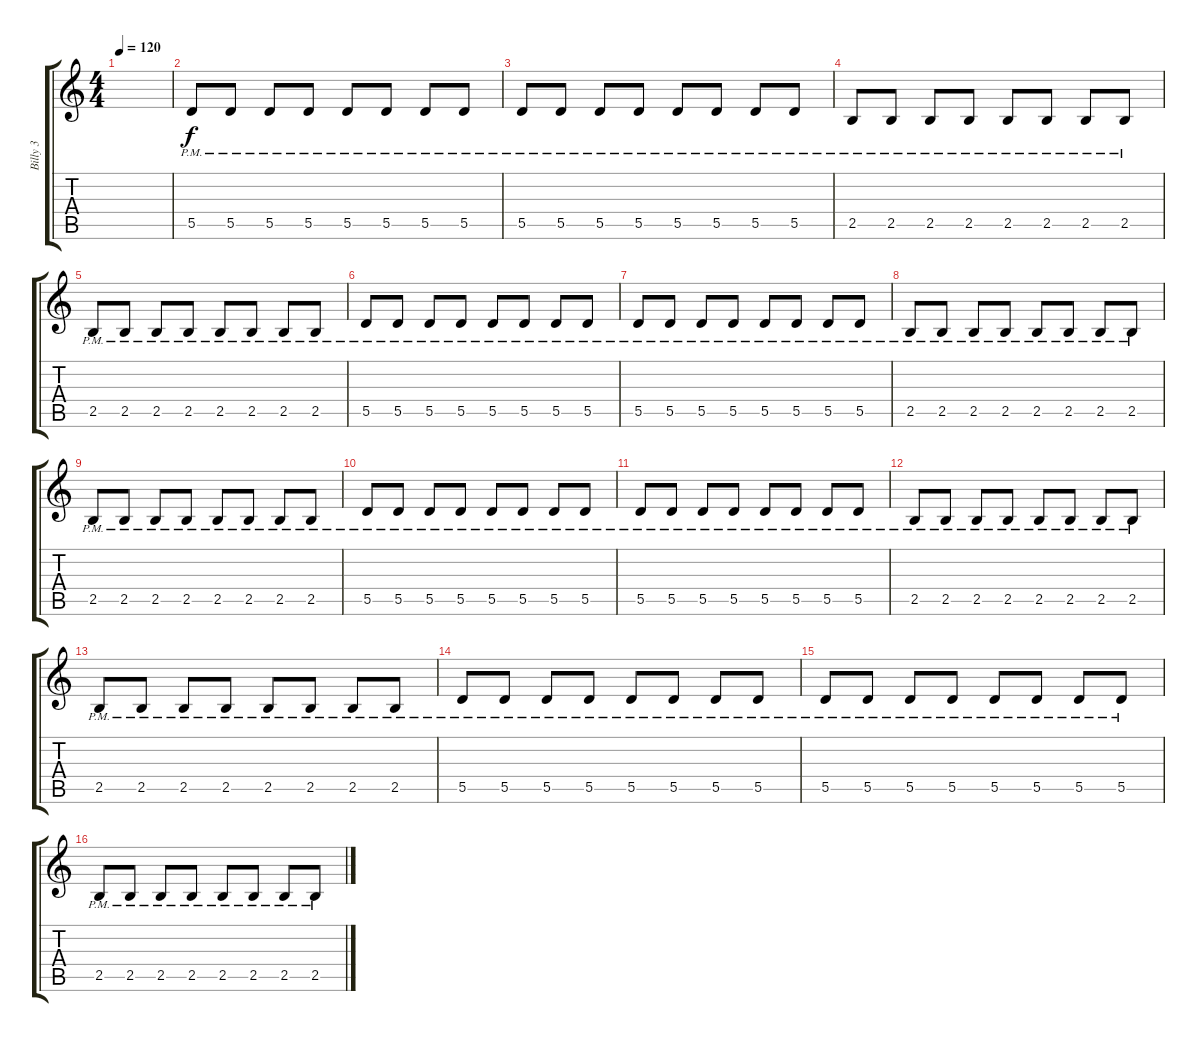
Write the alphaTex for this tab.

\track ("Billy 3" "Billy 3") {instrument acousticguitarsteel}
\staff {score tabs}
\tuning (E4 B3 G3 D3 A2 E2) {hide}
\ts (4 4)
\tempo 120
\clef g2
\ks c
|
5.5{pm}.8 5.5{pm}.8 5.5{pm}.8 5.5{pm}.8 5.5{pm}.8 5.5{pm}.8 5.5{pm}.8 5.5{pm}.8 |
5.5{pm}.8 5.5{pm}.8 5.5{pm}.8 5.5{pm}.8 5.5{pm}.8 5.5{pm}.8 5.5{pm}.8 5.5{pm}.8 |
2.5{pm}.8 2.5{pm}.8 2.5{pm}.8 2.5{pm}.8 2.5{pm}.8 2.5{pm}.8 2.5{pm}.8 2.5{pm}.8 |
2.5{pm}.8 2.5{pm}.8 2.5{pm}.8 2.5{pm}.8 2.5{pm}.8 2.5{pm}.8 2.5{pm}.8 2.5{pm}.8 |
5.5{pm}.8 5.5{pm}.8 5.5{pm}.8 5.5{pm}.8 5.5{pm}.8 5.5{pm}.8 5.5{pm}.8 5.5{pm}.8 |
5.5{pm}.8 5.5{pm}.8 5.5{pm}.8 5.5{pm}.8 5.5{pm}.8 5.5{pm}.8 5.5{pm}.8 5.5{pm}.8 |
2.5{pm}.8 2.5{pm}.8 2.5{pm}.8 2.5{pm}.8 2.5{pm}.8 2.5{pm}.8 2.5{pm}.8 2.5{pm}.8 |
2.5{pm}.8 2.5{pm}.8 2.5{pm}.8 2.5{pm}.8 2.5{pm}.8 2.5{pm}.8 2.5{pm}.8 2.5{pm}.8 |
5.5{pm}.8 5.5{pm}.8 5.5{pm}.8 5.5{pm}.8 5.5{pm}.8 5.5{pm}.8 5.5{pm}.8 5.5{pm}.8 |
5.5{pm}.8 5.5{pm}.8 5.5{pm}.8 5.5{pm}.8 5.5{pm}.8 5.5{pm}.8 5.5{pm}.8 5.5{pm}.8 |
2.5{pm}.8 2.5{pm}.8 2.5{pm}.8 2.5{pm}.8 2.5{pm}.8 2.5{pm}.8 2.5{pm}.8 2.5{pm}.8 |
2.5{pm}.8 2.5{pm}.8 2.5{pm}.8 2.5{pm}.8 2.5{pm}.8 2.5{pm}.8 2.5{pm}.8 2.5{pm}.8 |
5.5{pm}.8 5.5{pm}.8 5.5{pm}.8 5.5{pm}.8 5.5{pm}.8 5.5{pm}.8 5.5{pm}.8 5.5{pm}.8 |
5.5{pm}.8 5.5{pm}.8 5.5{pm}.8 5.5{pm}.8 5.5{pm}.8 5.5{pm}.8 5.5{pm}.8 5.5{pm}.8 |
2.5{pm}.8 2.5{pm}.8 2.5{pm}.8 2.5{pm}.8 2.5{pm}.8 2.5{pm}.8 2.5{pm}.8 2.5{pm}.8
